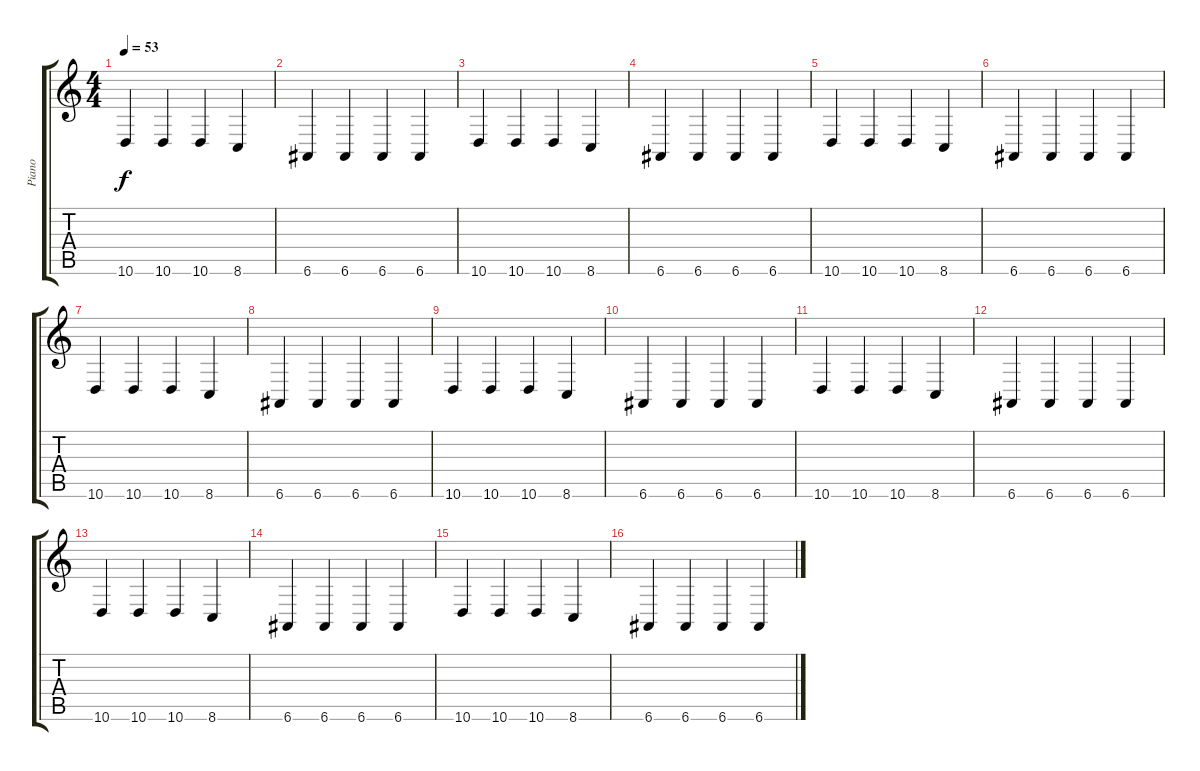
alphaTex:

\track ("Piano" "Piano") {instrument acousticgrandpiano}
\staff {score tabs}
\tuning (E4 B3 G3 D3 A2 E2) {hide}
\ts (4 4)
\tempo 53
\clef g2
\ks c
10.6.4{dy f} 10.6.4 10.6.4 8.6.4 |
6.6.4 6.6.4 6.6.4 6.6.4 |
10.6.4 10.6.4 10.6.4 8.6.4 |
6.6.4 6.6.4 6.6.4 6.6.4 |
10.6.4 10.6.4 10.6.4 8.6.4 |
6.6.4 6.6.4 6.6.4 6.6.4 |
10.6.4 10.6.4 10.6.4 8.6.4 |
6.6.4 6.6.4 6.6.4 6.6.4 |
10.6.4 10.6.4 10.6.4 8.6.4 |
6.6.4 6.6.4 6.6.4 6.6.4 |
10.6.4 10.6.4 10.6.4 8.6.4 |
6.6.4 6.6.4 6.6.4 6.6.4 |
10.6.4 10.6.4 10.6.4 8.6.4 |
6.6.4 6.6.4 6.6.4 6.6.4 |
10.6.4 10.6.4 10.6.4 8.6.4 |
6.6.4 6.6.4 6.6.4 6.6.4
